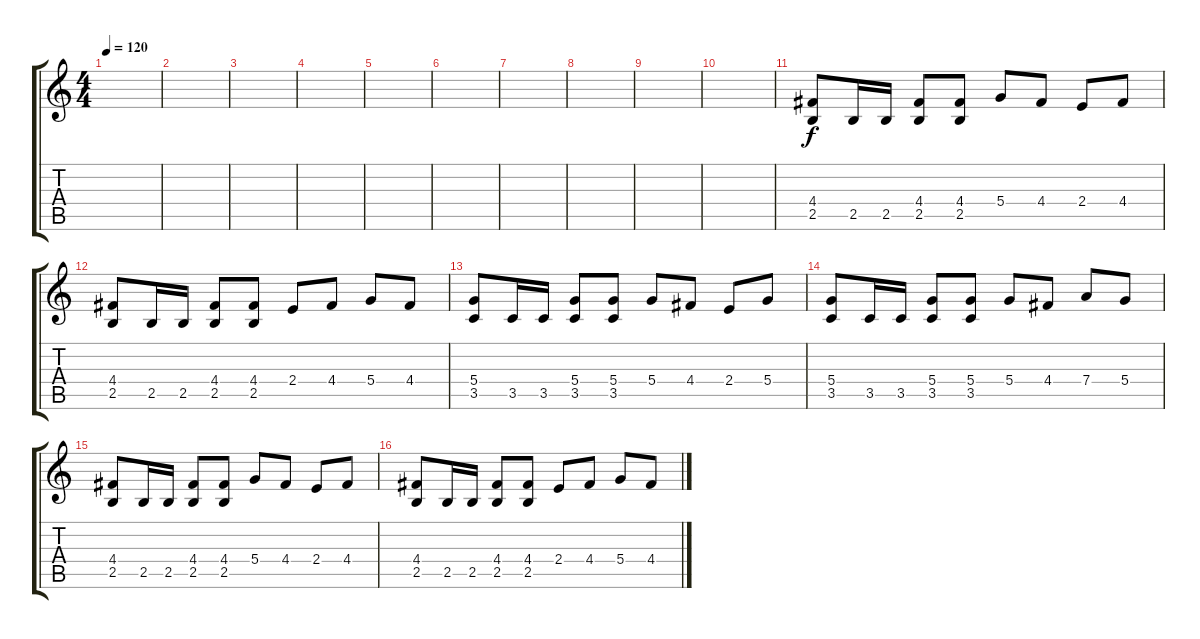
\track "" {instrument distortionguitar}
\staff {score tabs}
\tuning (E4 B3 G3 D3 A2 E2) {hide}
\ts (4 4)
\tempo 120
\clef g2
\ks c
|
|
|
|
|
|
|
|
|
|
(4.4 2.5).8 2.5.16 2.5.16 (4.4 2.5).8 (4.4 2.5).8 5.4.8 4.4.8 2.4.8 4.4.8 |
(4.4 2.5).8 2.5.16 2.5.16 (4.4 2.5).8 (4.4 2.5).8 2.4.8 4.4.8 5.4.8 4.4.8 |
(5.4 3.5).8 3.5.16 3.5.16 (5.4 3.5).8 (5.4 3.5).8 5.4.8 4.4.8 2.4.8 5.4.8 |
(5.4 3.5).8 3.5.16 3.5.16 (5.4 3.5).8 (5.4 3.5).8 5.4.8 4.4.8 7.4.8 5.4.8 |
(4.4 2.5).8 2.5.16 2.5.16 (4.4 2.5).8 (4.4 2.5).8 5.4.8 4.4.8 2.4.8 4.4.8 |
(4.4 2.5).8 2.5.16 2.5.16 (4.4 2.5).8 (4.4 2.5).8 2.4.8 4.4.8 5.4.8 4.4.8
